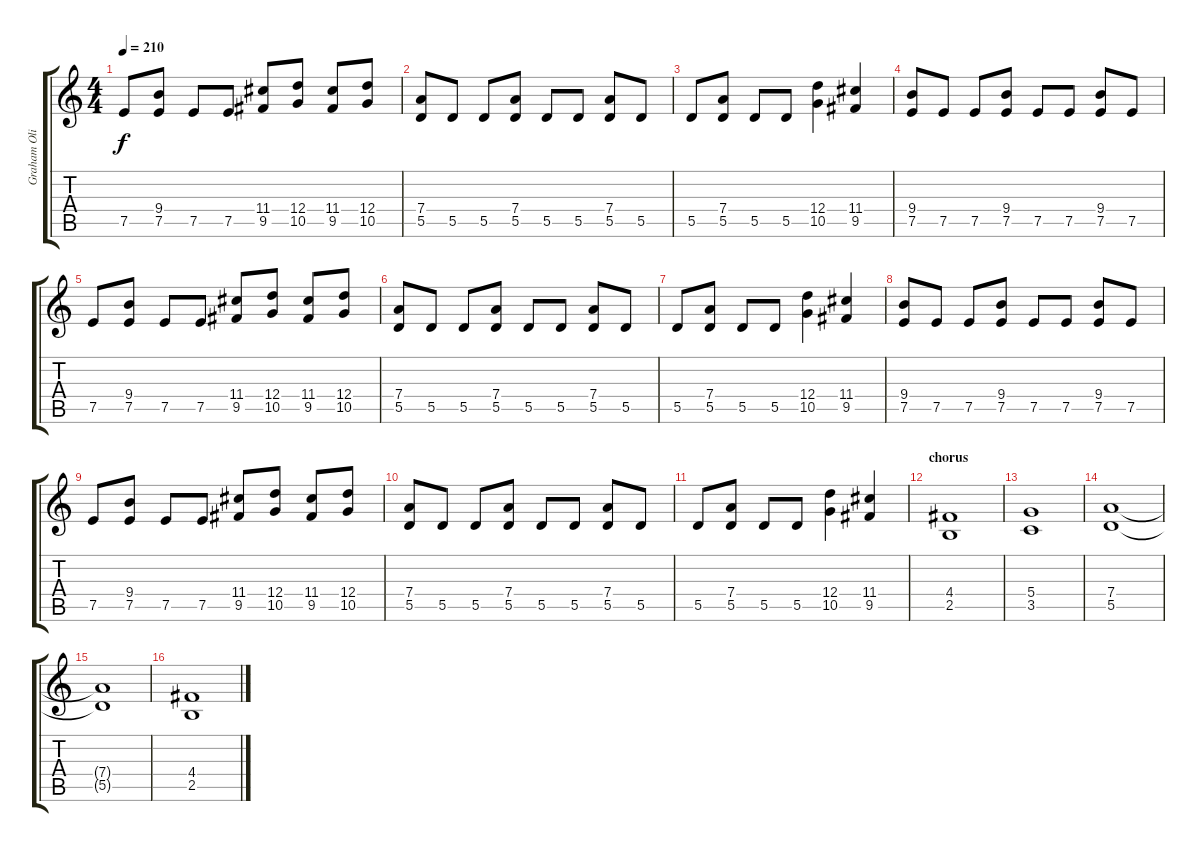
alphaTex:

\track ("Graham Oliver" "Graham Oli") {instrument distortionguitar}
\staff {score tabs}
\tuning (E4 B3 G3 D3 A2 E2) {hide}
\ts (4 4)
\tempo 210
\clef g2
\ks c
7.5.8{dy f} (9.4 7.5).8 7.5.8 7.5.8 (11.4 9.5).8 (12.4 10.5).8 (11.4 9.5).8 (12.4 10.5).8 |
(7.4 5.5).8 5.5.8 5.5.8 (7.4 5.5).8 5.5.8 5.5.8 (7.4 5.5).8 5.5.8 |
5.5.8 (7.4 5.5).8 5.5.8 5.5.8 (12.4 10.5).4 (11.4 9.5).4 |
(9.4 7.5).8 7.5.8 7.5.8 (9.4 7.5).8 7.5.8 7.5.8 (9.4 7.5).8 7.5.8 |
7.5.8 (9.4 7.5).8 7.5.8 7.5.8 (11.4 9.5).8 (12.4 10.5).8 (11.4 9.5).8 (12.4 10.5).8 |
(7.4 5.5).8 5.5.8 5.5.8 (7.4 5.5).8 5.5.8 5.5.8 (7.4 5.5).8 5.5.8 |
5.5.8 (7.4 5.5).8 5.5.8 5.5.8 (12.4 10.5).4 (11.4 9.5).4 |
(9.4 7.5).8 7.5.8 7.5.8 (9.4 7.5).8 7.5.8 7.5.8 (9.4 7.5).8 7.5.8 |
7.5.8 (9.4 7.5).8 7.5.8 7.5.8 (11.4 9.5).8 (12.4 10.5).8 (11.4 9.5).8 (12.4 10.5).8 |
(7.4 5.5).8 5.5.8 5.5.8 (7.4 5.5).8 5.5.8 5.5.8 (7.4 5.5).8 5.5.8 |
5.5.8 (7.4 5.5).8 5.5.8 5.5.8 (12.4 10.5).4 (11.4 9.5).4 |
\section ("" "chorus")
(4.4 2.5).1 |
(5.4 3.5).1 |
(7.4 5.5).1 |
(7.4{t} 5.5{t}).1 |
(4.4 2.5).1
